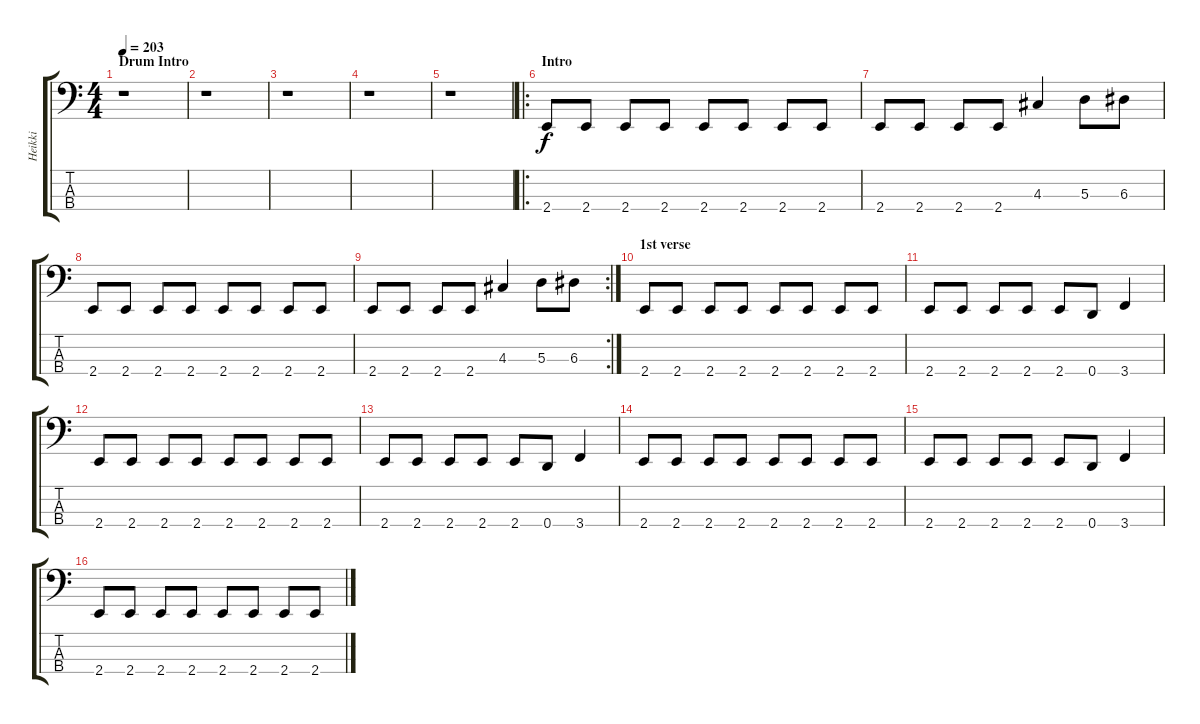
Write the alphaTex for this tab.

\track ("Heikki" "Heikki") {instrument electricbassfinger}
\staff {score tabs}
\tuning (G2 D2 A1 D1) {hide}
\ts (4 4)
\section ("" "Drum Intro")
\tempo 203
\clef f4
\ks c
r.1{dy f instrument electricbassfinger} |
r.1 |
r.1 |
r.1 |
r.1 |
\ro
\section ("" "Intro")
2.4.8 2.4.8 2.4.8 2.4.8 2.4.8 2.4.8 2.4.8 2.4.8 |
2.4.8 2.4.8 2.4.8 2.4.8 4.3.4 5.3.8 6.3.8 |
2.4.8 2.4.8 2.4.8 2.4.8 2.4.8 2.4.8 2.4.8 2.4.8 |
\rc 2
2.4.8 2.4.8 2.4.8 2.4.8 4.3.4 5.3.8 6.3.8 |
\section ("" "1st verse")
2.4.8 2.4.8 2.4.8 2.4.8 2.4.8 2.4.8 2.4.8 2.4.8 |
2.4.8 2.4.8 2.4.8 2.4.8 2.4.8 0.4.8 3.4.4 |
2.4.8 2.4.8 2.4.8 2.4.8 2.4.8 2.4.8 2.4.8 2.4.8 |
2.4.8 2.4.8 2.4.8 2.4.8 2.4.8 0.4.8 3.4.4 |
2.4.8 2.4.8 2.4.8 2.4.8 2.4.8 2.4.8 2.4.8 2.4.8 |
2.4.8 2.4.8 2.4.8 2.4.8 2.4.8 0.4.8 3.4.4 |
2.4.8 2.4.8 2.4.8 2.4.8 2.4.8 2.4.8 2.4.8 2.4.8
